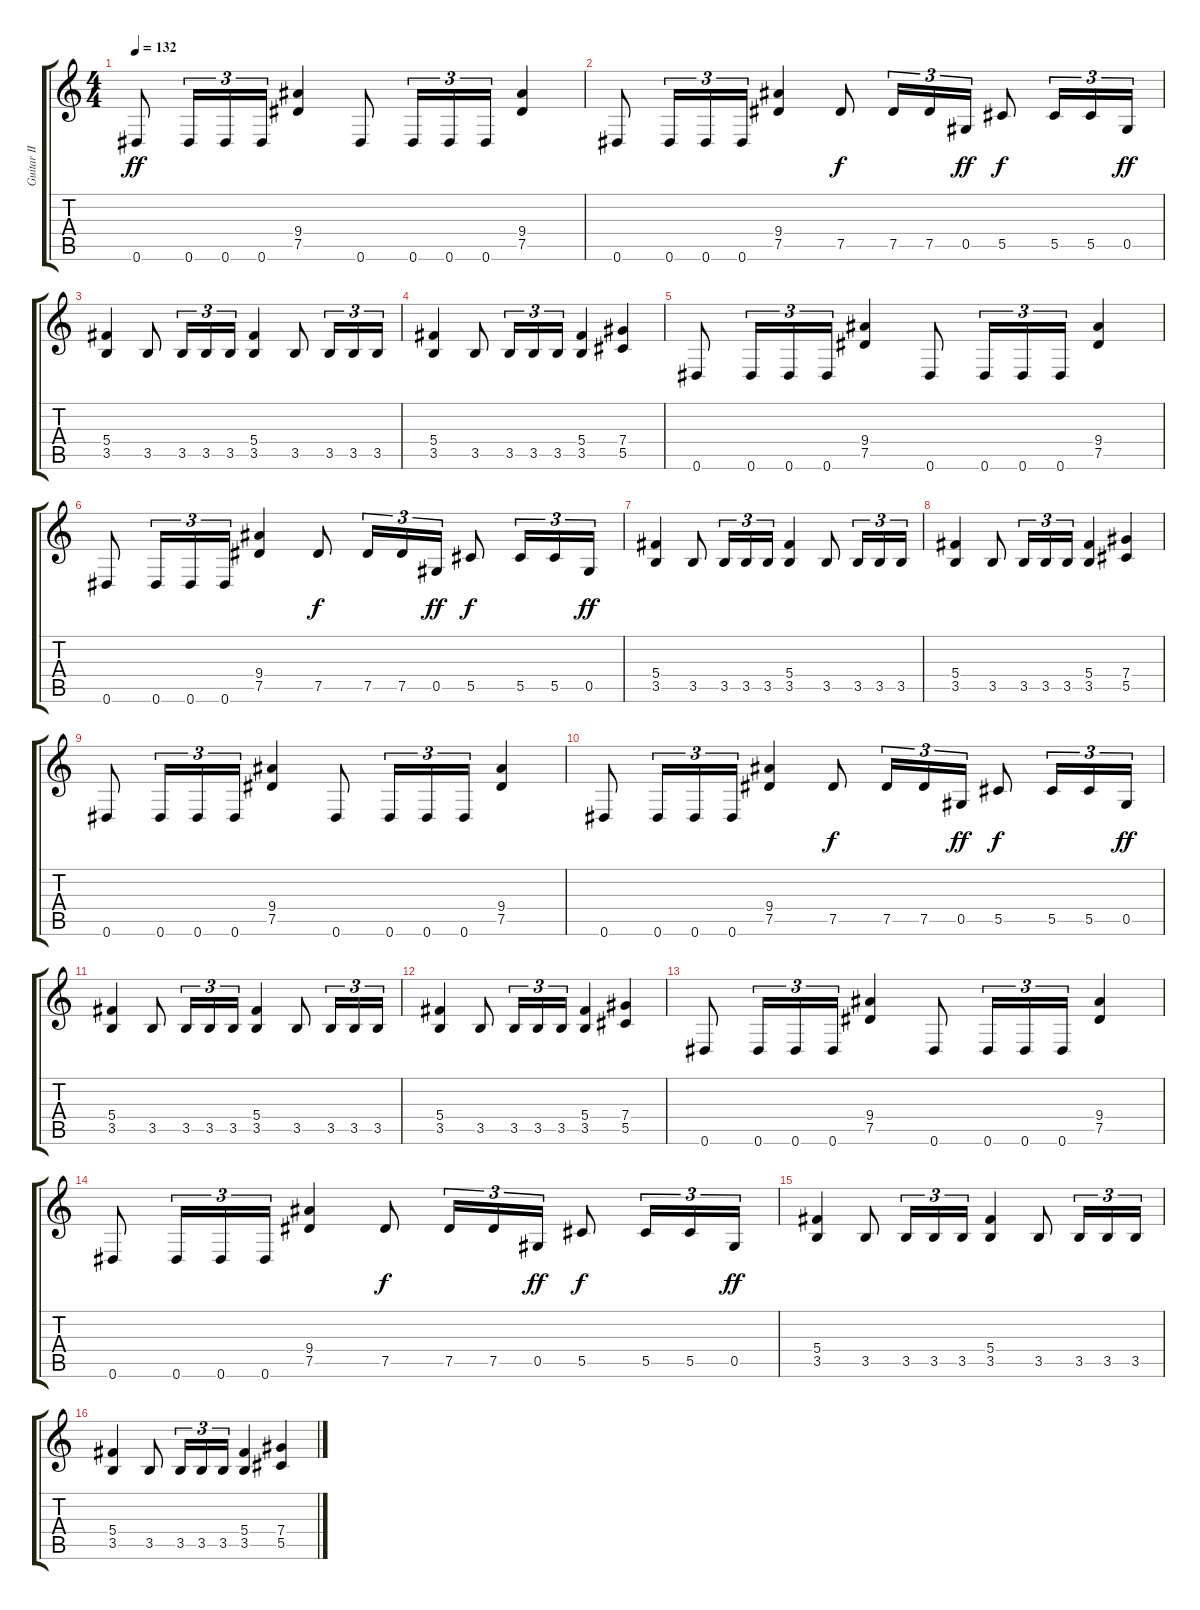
\track ("Guitar II" "Guitar II") {instrument distortionguitar}
\staff {score tabs}
\tuning (Eb4 Bb3 Gb3 Db3 Ab2 Eb2) {hide}
\ts (4 4)
\tempo 132
\clef g2
\ks c
0.6.8{dy ff} 0.6.16{tu (3 2)} 0.6.16{tu (3 2)} 0.6.16{tu (3 2)} (9.4 7.5).4 0.6.8 0.6.16{tu (3 2)} 0.6.16{tu (3 2)} 0.6.16{tu (3 2)} (9.4 7.5).4 |
0.6.8 0.6.16{tu (3 2)} 0.6.16{tu (3 2)} 0.6.16{tu (3 2)} (9.4 7.5).4 7.5.8{dy f} 7.5.16{tu (3 2)} 7.5.16{tu (3 2)} 0.5.16{tu (3 2) dy ff} 5.5.8{dy f} 5.5.16{tu (3 2)} 5.5.16{tu (3 2)} 0.5.16{tu (3 2) dy ff} |
(5.4 3.5).4 3.5.8 3.5.16{tu (3 2)} 3.5.16{tu (3 2)} 3.5.16{tu (3 2)} (5.4 3.5).4 3.5.8 3.5.16{tu (3 2)} 3.5.16{tu (3 2)} 3.5.16{tu (3 2)} |
(5.4 3.5).4 3.5.8 3.5.16{tu (3 2)} 3.5.16{tu (3 2)} 3.5.16{tu (3 2)} (5.4 3.5).4 (7.4 5.5).4 |
0.6.8 0.6.16{tu (3 2)} 0.6.16{tu (3 2)} 0.6.16{tu (3 2)} (9.4 7.5).4 0.6.8 0.6.16{tu (3 2)} 0.6.16{tu (3 2)} 0.6.16{tu (3 2)} (9.4 7.5).4 |
0.6.8 0.6.16{tu (3 2)} 0.6.16{tu (3 2)} 0.6.16{tu (3 2)} (9.4 7.5).4 7.5.8{dy f} 7.5.16{tu (3 2)} 7.5.16{tu (3 2)} 0.5.16{tu (3 2) dy ff} 5.5.8{dy f} 5.5.16{tu (3 2)} 5.5.16{tu (3 2)} 0.5.16{tu (3 2) dy ff} |
(5.4 3.5).4 3.5.8 3.5.16{tu (3 2)} 3.5.16{tu (3 2)} 3.5.16{tu (3 2)} (5.4 3.5).4 3.5.8 3.5.16{tu (3 2)} 3.5.16{tu (3 2)} 3.5.16{tu (3 2)} |
(5.4 3.5).4 3.5.8 3.5.16{tu (3 2)} 3.5.16{tu (3 2)} 3.5.16{tu (3 2)} (5.4 3.5).4 (7.4 5.5).4 |
0.6.8 0.6.16{tu (3 2)} 0.6.16{tu (3 2)} 0.6.16{tu (3 2)} (9.4 7.5).4 0.6.8 0.6.16{tu (3 2)} 0.6.16{tu (3 2)} 0.6.16{tu (3 2)} (9.4 7.5).4 |
0.6.8 0.6.16{tu (3 2)} 0.6.16{tu (3 2)} 0.6.16{tu (3 2)} (9.4 7.5).4 7.5.8{dy f} 7.5.16{tu (3 2)} 7.5.16{tu (3 2)} 0.5.16{tu (3 2) dy ff} 5.5.8{dy f} 5.5.16{tu (3 2)} 5.5.16{tu (3 2)} 0.5.16{tu (3 2) dy ff} |
(5.4 3.5).4 3.5.8 3.5.16{tu (3 2)} 3.5.16{tu (3 2)} 3.5.16{tu (3 2)} (5.4 3.5).4 3.5.8 3.5.16{tu (3 2)} 3.5.16{tu (3 2)} 3.5.16{tu (3 2)} |
(5.4 3.5).4 3.5.8 3.5.16{tu (3 2)} 3.5.16{tu (3 2)} 3.5.16{tu (3 2)} (5.4 3.5).4 (7.4 5.5).4 |
0.6.8 0.6.16{tu (3 2)} 0.6.16{tu (3 2)} 0.6.16{tu (3 2)} (9.4 7.5).4 0.6.8 0.6.16{tu (3 2)} 0.6.16{tu (3 2)} 0.6.16{tu (3 2)} (9.4 7.5).4 |
0.6.8 0.6.16{tu (3 2)} 0.6.16{tu (3 2)} 0.6.16{tu (3 2)} (9.4 7.5).4 7.5.8{dy f} 7.5.16{tu (3 2)} 7.5.16{tu (3 2)} 0.5.16{tu (3 2) dy ff} 5.5.8{dy f} 5.5.16{tu (3 2)} 5.5.16{tu (3 2)} 0.5.16{tu (3 2) dy ff} |
(5.4 3.5).4 3.5.8 3.5.16{tu (3 2)} 3.5.16{tu (3 2)} 3.5.16{tu (3 2)} (5.4 3.5).4 3.5.8 3.5.16{tu (3 2)} 3.5.16{tu (3 2)} 3.5.16{tu (3 2)} |
(5.4 3.5).4 3.5.8 3.5.16{tu (3 2)} 3.5.16{tu (3 2)} 3.5.16{tu (3 2)} (5.4 3.5).4 (7.4 5.5).4
